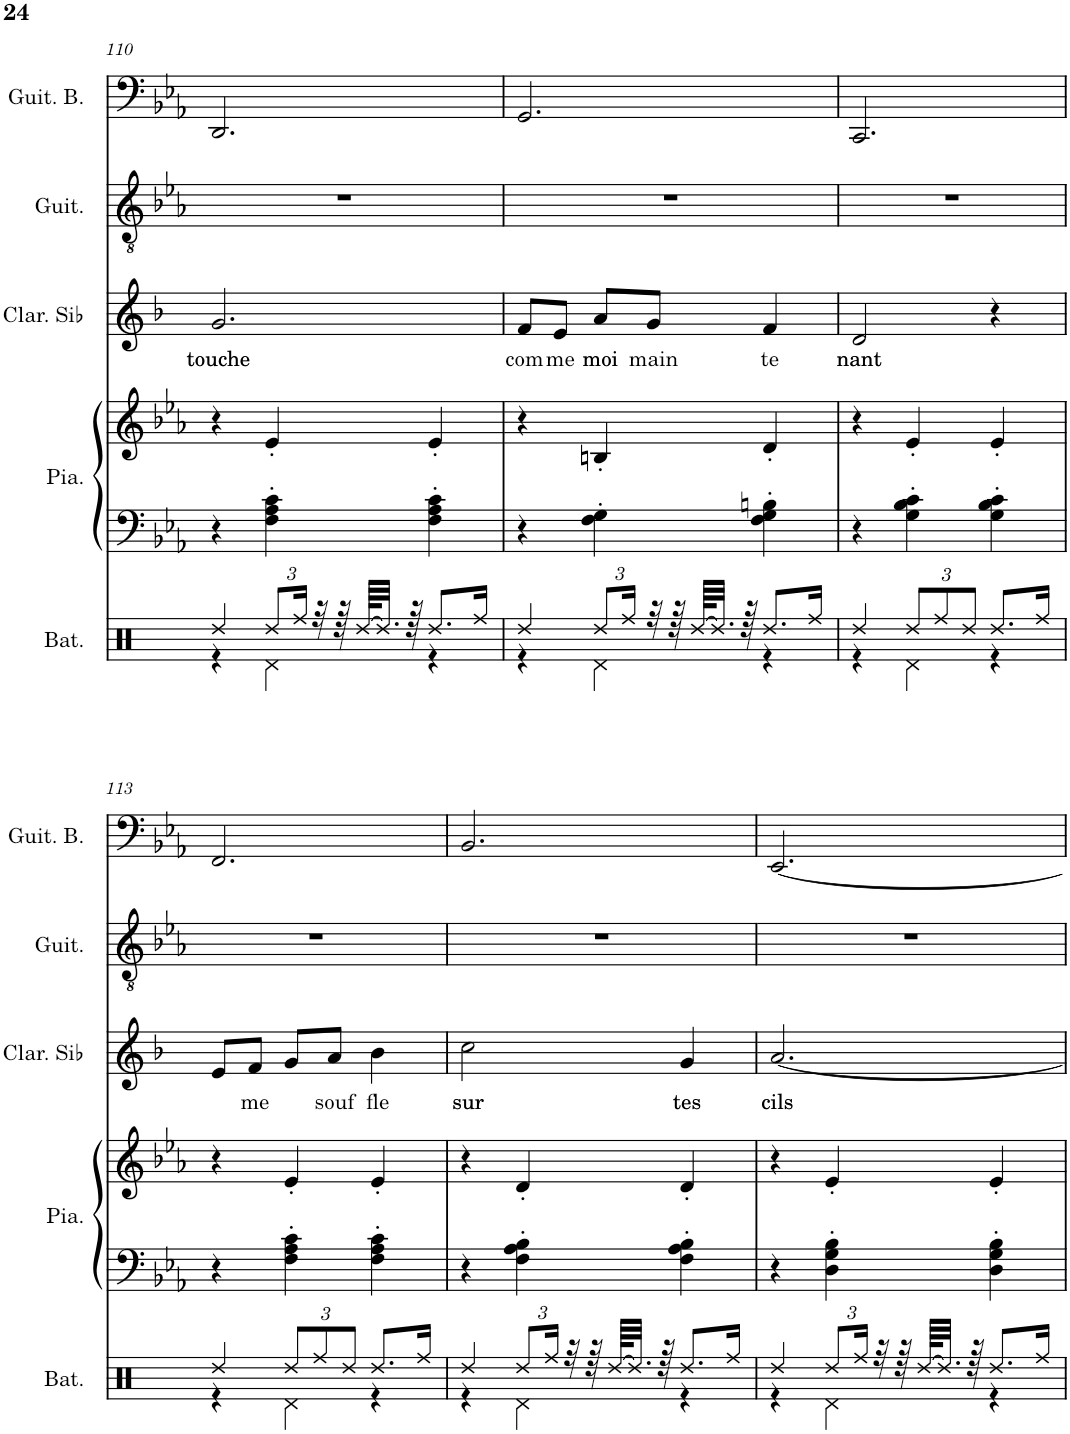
**kern	**kern	**kern	**kern	**text	**kern	**kern
*part5	*part4	*part4	*part3	*part3	*part2	*part1
*staff6	*staff5	*staff4	*staff3	*staff3	*staff2	*staff1
*I"Batterie	*I"Piano	*	*I"Clarinette en Sib	*	*I"Guitare classique	*I"Guitare Basse
*I'Bat.	*I'Pia.	*	*I'Clar. Sib	*	*I'Guit.	*I'Guit. B.
!!LO:PB:g=z
*clefX	*clefF4	*clefG2	*clefG2	*	*clefGv2	*clefF4
*	*	*	*Trd1c2	*	*	*Trd7c12
*k[]	*k[b-e-a-]	*k[b-e-a-]	*k[b-]	*	*k[b-e-a-]	*k[b-e-a-]
*M3/4	*M3/4	*M3/4	*M3/4	*	*M3/4	*M3/4
=110	=110	=110	=110	=110	=110	=110
*^	*	*	*	*	*	*
!	!	!	!	!	!LO:LY:b	!	!
4Rdd/	4r	4r	4r	2.g/	touche	2.r	2.DD/
*Xbrackettup	*	*	*	*	*	*	*
12Rdd/L	4Rd\	4F\' 4A-\' 4c\'	4e-'/	.	.	.	.
24Rff/Jk	.	.	.	.	.	.	.
32r	.	.	.	.	.	.	.
64r	.	.	.	.	.	.	.
[64Rdd/KLLL	.	.	.	.	.	.	.
32.Rdd/JJJ]	.	.	.	.	.	.	.
64r	.	.	.	.	.	.	.
8.Rdd/L	4r	4F\' 4A-\' 4c\'	4e-'/	.	.	.	.
16Rff/Jk	.	.	.	.	.	.	.
=111	=111	=111	=111	=111	=111	=111	=111
!	!	!	!	!	!LO:LY:b	!	!
4Rdd/	4r	4r	4r	8f/L	com	2.r	2.GG/
!	!	!	!	!	!LO:LY:b	!	!
.	.	.	.	8e/J	me	.	.
!	!	!	!	!	!LO:LY:b	!	!
12Rdd/L	4Rd\	4F\' 4G\'	4Bn'/	8a/L	moi	.	.
24Rff/Jk	.	.	.	.	.	.	.
!	!	!	!	!	!LO:LY:b	!	!
32r	.	.	.	8g/J	main	.	.
64r	.	.	.	.	.	.	.
[64Rdd/KLLL	.	.	.	.	.	.	.
32.Rdd/JJJ]	.	.	.	.	.	.	.
64r	.	.	.	.	.	.	.
!	!	!	!	!	!LO:LY:b	!	!
8.Rdd/L	4r	4F\' 4G\' 4Bn\'	4d'/	4f/	te	.	.
16Rff/Jk	.	.	.	.	.	.	.
=112	=112	=112	=112	=112	=112	=112	=112
!	!	!	!	!	!LO:LY:b	!	!
4Rdd/	4r	4r	4r	2d/	nant	2.r	2.CC/
12Rdd/L	4Rd\	4G\' 4B-\' 4c\'	4e-'/	.	.	.	.
12Rff/	.	.	.	.	.	.	.
12Rdd/J	.	.	.	.	.	.	.
8.Rdd/L	4r	4G\' 4B-\' 4c\'	4e-'/	4r	.	.	.
16Rff/Jk	.	.	.	.	.	.	.
!!LO:LB:g=z
=113	=113	=113	=113	=113	=113	=113	=113
4Rdd/	4r	4r	4r	8e/L	.	2.r	2.FF/
!	!	!	!	!	!LO:LY:b	!	!
.	.	.	.	8f/J	me	.	.
12Rdd/L	4Rd\	4F\' 4A-\' 4c\'	4e-'/	8g/L	.	.	.
12Rff/	.	.	.	.	.	.	.
!	!	!	!	!	!LO:LY:b	!	!
.	.	.	.	8a/J	souf	.	.
12Rdd/J	.	.	.	.	.	.	.
!	!	!	!	!	!LO:LY:b	!	!
8.Rdd/L	4r	4F\' 4A-\' 4c\'	4e-'/	4b-\	fle	.	.
16Rff/Jk	.	.	.	.	.	.	.
=114	=114	=114	=114	=114	=114	=114	=114
!	!	!	!	!	!LO:LY:b	!	!
4Rdd/	4r	4r	4r	2cc\	sur	2.r	2.BB-/
12Rdd/L	4Rd\	4F\' 4A-\' 4B-\'	4d'/	.	.	.	.
24Rff/Jk	.	.	.	.	.	.	.
32r	.	.	.	.	.	.	.
64r	.	.	.	.	.	.	.
[64Rdd/KLLL	.	.	.	.	.	.	.
32.Rdd/JJJ]	.	.	.	.	.	.	.
64r	.	.	.	.	.	.	.
!	!	!	!	!	!LO:LY:b	!	!
8.Rdd/L	4r	4F\' 4A-\' 4B-\'	4d'/	4g/	tes	.	.
16Rff/Jk	.	.	.	.	.	.	.
=115	=115	=115	=115	=115	=115	=115	=115
!	!	!	!	!	!LO:LY:b	!	!
4Rdd/	4r	4r	4r	[2.a/	cils	2.r	[2.EE-/
12Rdd/L	4Rd\	4D\' 4G\' 4B-\'	4e-'/	.	.	.	.
24Rff/Jk	.	.	.	.	.	.	.
32r	.	.	.	.	.	.	.
64r	.	.	.	.	.	.	.
[64Rdd/KLLL	.	.	.	.	.	.	.
32.Rdd/JJJ]	.	.	.	.	.	.	.
64r	.	.	.	.	.	.	.
8.Rdd/L	4r	4D\' 4G\' 4B-\'	4e-'/	.	.	.	.
16Rff/Jk	.	.	.	.	.	.	.
*v	*v	*	*	*	*	*	*
=	=	=	=	=	=	=
*-	*-	*-	*-	*-	*-	*-
